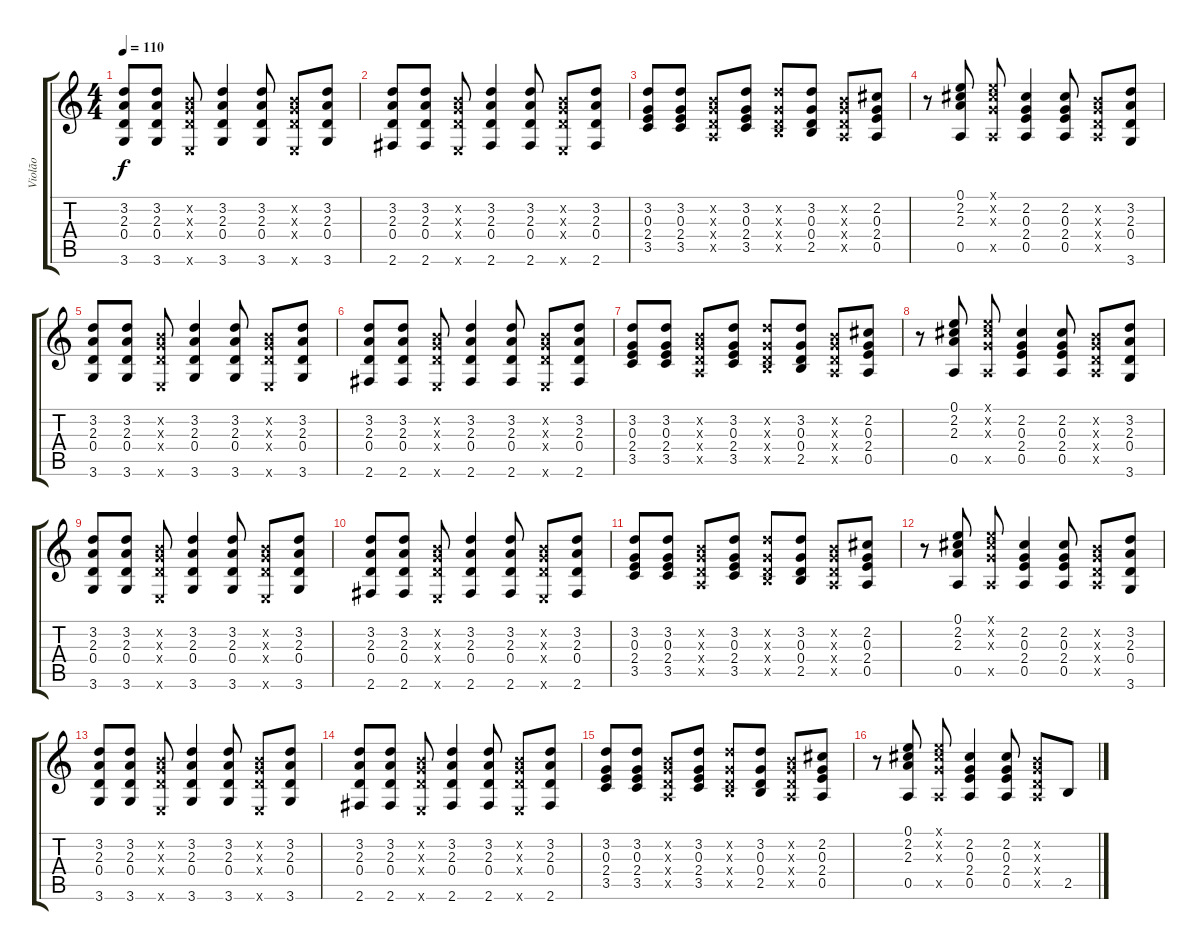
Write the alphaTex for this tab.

\track ("Violão" "Violão") {instrument acousticguitarsteel}
\staff {score tabs}
\tuning (E4 B3 G3 D3 A2 E2) {hide}
\ts (4 4)
\tempo 110
\clef g2
\ks c
(3.2 2.3 0.4 3.6).8{dy f instrument acousticguitarsteel} (3.2 2.3 0.4 3.6).8 (0.2{x} 0.3{x} 0.4{x} 0.6{x}).8 (3.2 2.3 0.4 3.6).4 (3.2 2.3 0.4 3.6).8 (0.2{x} 0.3{x} 0.4{x} 0.6{x}).8 (3.2 2.3 0.4 3.6).8 |
(3.2 2.3 0.4 2.6).8 (3.2 2.3 0.4 2.6).8 (0.2{x} 0.3{x} 0.4{x} 0.6{x}).8 (3.2 2.3 0.4 2.6).4 (3.2 2.3 0.4 2.6).8 (0.2{x} 0.3{x} 0.4{x} 0.6{x}).8 (3.2 2.3 0.4 2.6).8 |
(3.2 0.3 2.4 3.5).8 (3.2 0.3 2.4 3.5).8 (0.2{x} 0.3{x} 0.4{x} 0.5{x}).8 (3.2 0.3 2.4 3.5).8 (3.2{x} 0.3{x} 0.4{x} 2.5{x}).8 (3.2 0.3 0.4 2.5).8 (0.2{x} 0.3{x} 0.4{x} 0.5{x}).8 (2.2 0.3 2.4 0.5).8 |
r.8 (0.1 2.2 2.3 0.5).8 (0.1{x} 2.2{x} 0.3{x} 0.5{x}).8 (2.2 0.3 2.4 0.5).4 (2.2 0.3 2.4 0.5).8 (0.2{x} 0.3{x} 0.4{x} 0.5{x}).8 (3.2 2.3 0.4 3.6).8 |
(3.2 2.3 0.4 3.6).8 (3.2 2.3 0.4 3.6).8 (0.2{x} 0.3{x} 0.4{x} 0.6{x}).8 (3.2 2.3 0.4 3.6).4 (3.2 2.3 0.4 3.6).8 (0.2{x} 0.3{x} 0.4{x} 0.6{x}).8 (3.2 2.3 0.4 3.6).8 |
(3.2 2.3 0.4 2.6).8 (3.2 2.3 0.4 2.6).8 (0.2{x} 0.3{x} 0.4{x} 0.6{x}).8 (3.2 2.3 0.4 2.6).4 (3.2 2.3 0.4 2.6).8 (0.2{x} 0.3{x} 0.4{x} 0.6{x}).8 (3.2 2.3 0.4 2.6).8 |
(3.2 0.3 2.4 3.5).8 (3.2 0.3 2.4 3.5).8 (0.2{x} 0.3{x} 0.4{x} 0.5{x}).8 (3.2 0.3 2.4 3.5).8 (3.2{x} 0.3{x} 0.4{x} 2.5{x}).8 (3.2 0.3 0.4 2.5).8 (0.2{x} 0.3{x} 0.4{x} 0.5{x}).8 (2.2 0.3 2.4 0.5).8 |
r.8 (0.1 2.2 2.3 0.5).8 (0.1{x} 2.2{x} 0.3{x} 0.5{x}).8 (2.2 0.3 2.4 0.5).4 (2.2 0.3 2.4 0.5).8 (0.2{x} 0.3{x} 0.4{x} 0.5{x}).8 (3.2 2.3 0.4 3.6).8 |
(3.2 2.3 0.4 3.6).8 (3.2 2.3 0.4 3.6).8 (0.2{x} 0.3{x} 0.4{x} 0.6{x}).8 (3.2 2.3 0.4 3.6).4 (3.2 2.3 0.4 3.6).8 (0.2{x} 0.3{x} 0.4{x} 0.6{x}).8 (3.2 2.3 0.4 3.6).8 |
(3.2 2.3 0.4 2.6).8 (3.2 2.3 0.4 2.6).8 (0.2{x} 0.3{x} 0.4{x} 0.6{x}).8 (3.2 2.3 0.4 2.6).4 (3.2 2.3 0.4 2.6).8 (0.2{x} 0.3{x} 0.4{x} 0.6{x}).8 (3.2 2.3 0.4 2.6).8 |
(3.2 0.3 2.4 3.5).8 (3.2 0.3 2.4 3.5).8 (0.2{x} 0.3{x} 0.4{x} 0.5{x}).8 (3.2 0.3 2.4 3.5).8 (3.2{x} 0.3{x} 0.4{x} 2.5{x}).8 (3.2 0.3 0.4 2.5).8 (0.2{x} 0.3{x} 0.4{x} 0.5{x}).8 (2.2 0.3 2.4 0.5).8 |
r.8 (0.1 2.2 2.3 0.5).8 (0.1{x} 2.2{x} 0.3{x} 0.5{x}).8 (2.2 0.3 2.4 0.5).4 (2.2 0.3 2.4 0.5).8 (0.2{x} 0.3{x} 0.4{x} 0.5{x}).8 (3.2 2.3 0.4 3.6).8 |
(3.2 2.3 0.4 3.6).8 (3.2 2.3 0.4 3.6).8 (0.2{x} 0.3{x} 0.4{x} 0.6{x}).8 (3.2 2.3 0.4 3.6).4 (3.2 2.3 0.4 3.6).8 (0.2{x} 0.3{x} 0.4{x} 0.6{x}).8 (3.2 2.3 0.4 3.6).8 |
(3.2 2.3 0.4 2.6).8 (3.2 2.3 0.4 2.6).8 (0.2{x} 0.3{x} 0.4{x} 0.6{x}).8 (3.2 2.3 0.4 2.6).4 (3.2 2.3 0.4 2.6).8 (0.2{x} 0.3{x} 0.4{x} 0.6{x}).8 (3.2 2.3 0.4 2.6).8 |
(3.2 0.3 2.4 3.5).8 (3.2 0.3 2.4 3.5).8 (0.2{x} 0.3{x} 0.4{x} 0.5{x}).8 (3.2 0.3 2.4 3.5).8 (3.2{x} 0.3{x} 0.4{x} 2.5{x}).8 (3.2 0.3 0.4 2.5).8 (0.2{x} 0.3{x} 0.4{x} 0.5{x}).8 (2.2 0.3 2.4 0.5).8 |
r.8 (0.1 2.2 2.3 0.5).8 (0.1{x} 2.2{x} 0.3{x} 0.5{x}).8 (2.2 0.3 2.4 0.5).4 (2.2 0.3 2.4 0.5).8 (0.2{x} 0.3{x} 0.4{x} 0.5{x}).8 2.5.8
